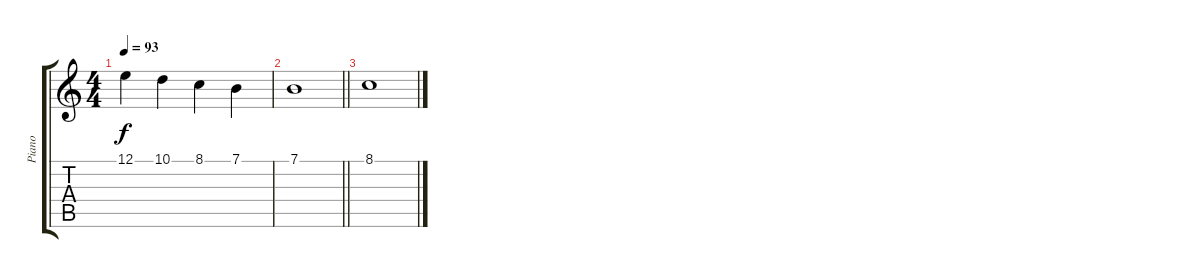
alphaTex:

\track ("Piano" "Piano") {instrument acousticgrandpiano}
\staff {score tabs}
\tuning (E4 B3 G3 D3 A2 E2) {hide}
\ts (4 4)
\tempo 93
\clef g2
\ks c
12.1.4{dy f} 10.1.4 8.1.4 7.1.4 |
\barLineRight lightlight
7.1.1 |
8.1.1
